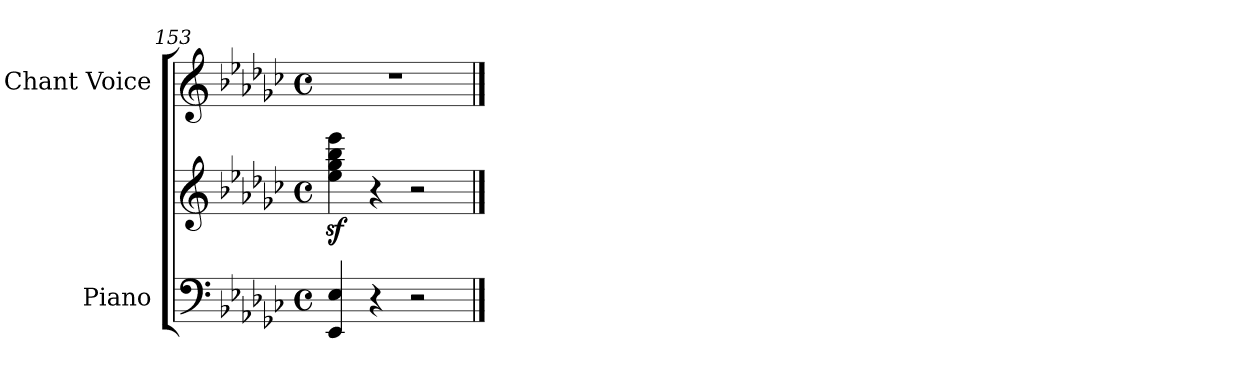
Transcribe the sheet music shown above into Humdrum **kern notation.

**kern	**kern	**kern
*part2	*part2	*part1
*staff3	*staff2	*staff1
*I"Piano	*	*I"Chant Voice
*I'Pno	*	*
*clefF4	*clefG2	*clefG2
*k[b-e-a-d-g-c-]	*k[b-e-a-d-g-c-]	*k[b-e-a-d-g-c-]
*M4/4	*M4/4	*M4/4
*met(c)	*met(c)	*met(c)
=153	=153	=153
4EE-/ 4E-/	4ee-\z< 4gg-\z< 4bb-\z< 4eee-\z<	1r
4r	4r	.
2r	2r	.
==	==	==
*-	*-	*-
